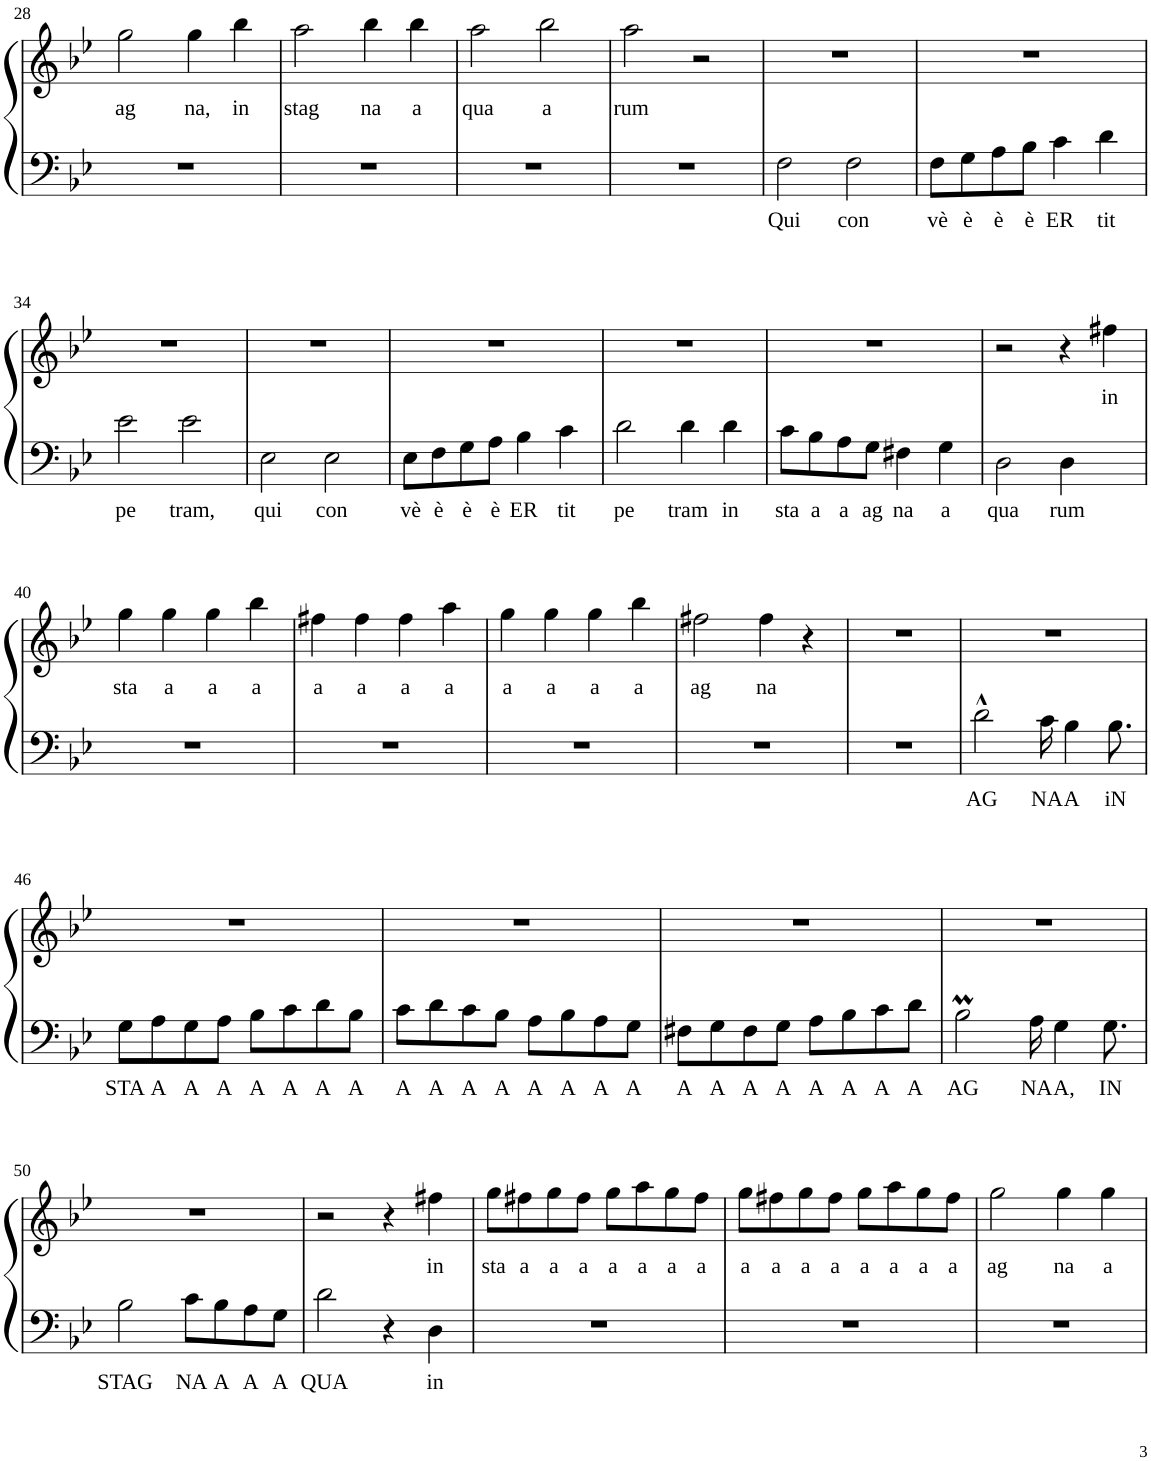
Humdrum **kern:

**kern	**text	**kern	**text
*part1	*part1	*part1	*part1
*staff2	*staff2	*staff1	*staff1
*I"Piano	*	*	*
*I'Pno	*	*	*
!!LO:PB:g=z
*clefF4	*	*clefG2	*
*k[b-e-]	*	*k[b-e-]	*
*B-:	*	*B-:	*
*M2/2	*	*M2/2	*
=28	=28	=28	=28
!	!	!	!LO:LY:b
1r	.	2gg\	ag
!	!	!	!LO:LY:b
.	.	4gg\	na,
!	!	!	!LO:LY:b
.	.	4bb-\	in
=29	=29	=29	=29
!	!	!	!LO:LY:b
1r	.	2aa\	stag
!	!	!	!LO:LY:b
.	.	4bb-\	na
!	!	!	!LO:LY:b
.	.	4bb-\	a
=30	=30	=30	=30
!	!	!	!LO:LY:b
1r	.	2aa\	qua
!	!	!	!LO:LY:b
.	.	2bb-\	a
=31	=31	=31	=31
!	!	!	!LO:LY:b
1r	.	2aa\	rum
.	.	2r	.
=32	=32	=32	=32
!	!LO:LY:b	!	!
2F\	Qui	1r	.
!	!LO:LY:b	!	!
2F\	con	.	.
=33	=33	=33	=33
!	!LO:LY:b	!	!
8F\L	vè	1r	.
!	!LO:LY:b	!	!
8G\	è	.	.
!	!LO:LY:b	!	!
8A\	è	.	.
!	!LO:LY:b	!	!
8B-\J	è	.	.
!	!LO:LY:b	!	!
4c\	ER	.	.
!	!LO:LY:b	!	!
4d\	tit	.	.
!!LO:LB:g=z
=34	=34	=34	=34
!	!LO:LY:b	!	!
2e-\	pe	1r	.
!	!LO:LY:b	!	!
2e-\	tram,	.	.
=35	=35	=35	=35
!	!LO:LY:b	!	!
2E-\	qui	1r	.
!	!LO:LY:b	!	!
2E-\	con	.	.
=36	=36	=36	=36
!	!LO:LY:b	!	!
8E-\L	vè	1r	.
!	!LO:LY:b	!	!
8F\	è	.	.
!	!LO:LY:b	!	!
8G\	è	.	.
!	!LO:LY:b	!	!
8A\J	è	.	.
!	!LO:LY:b	!	!
4B-\	ER	.	.
!	!LO:LY:b	!	!
4c\	tit	.	.
=37	=37	=37	=37
!	!LO:LY:b	!	!
2d\	pe	1r	.
!	!LO:LY:b	!	!
4d\	tram	.	.
!	!LO:LY:b	!	!
4d\	in	.	.
=38	=38	=38	=38
!	!LO:LY:b	!	!
8c\L	sta	1r	.
!	!LO:LY:b	!	!
8B-\	a	.	.
!	!LO:LY:b	!	!
8A\	a	.	.
!	!LO:LY:b	!	!
8G\J	ag	.	.
!	!LO:LY:b	!	!
4F#X\	na	.	.
!	!LO:LY:b	!	!
4G\	a	.	.
=39	=39	=39	=39
!	!LO:LY:b	!	!
2D\	qua	2r	.
!	!LO:LY:b	!	!
4D\	rum	4r	.
!	!	!	!LO:LY:b
4ryy	.	4ff#X\	in
!!LO:LB:g=z
=40	=40	=40	=40
!	!	!	!LO:LY:b
1r	.	4gg\	sta
!	!	!	!LO:LY:b
.	.	4gg\	a
!	!	!	!LO:LY:b
.	.	4gg\	a
!	!	!	!LO:LY:b
.	.	4bb-\	a
=41	=41	=41	=41
!	!	!	!LO:LY:b
1r	.	4ff#X\	a
!	!	!	!LO:LY:b
.	.	4ff#\	a
!	!	!	!LO:LY:b
.	.	4ff#\	a
!	!	!	!LO:LY:b
.	.	4aa\	a
=42	=42	=42	=42
!	!	!	!LO:LY:b
1r	.	4gg\	a
!	!	!	!LO:LY:b
.	.	4gg\	a
!	!	!	!LO:LY:b
.	.	4gg\	a
!	!	!	!LO:LY:b
.	.	4bb-\	a
=43	=43	=43	=43
!	!	!	!LO:LY:b
1r	.	2ff#X\	ag
!	!	!	!LO:LY:b
.	.	4ff#\	na
.	.	4r	.
=44	=44	=44	=44
1r	.	1r	.
=45	=45	=45	=45
!	!LO:LY:b	!	!
2d^^\	AG	1r	.
!	!LO:LY:b	!	!
16c\	NA	.	.
!	!LO:LY:b	!	!
4B-\	A	.	.
!	!LO:LY:b	!	!
8.B-\	iN	.	.
!!LO:LB:g=z
=46	=46	=46	=46
!	!LO:LY:b	!	!
8G\L	STA	1r	.
!	!LO:LY:b	!	!
8A\	A	.	.
!	!LO:LY:b	!	!
8G\	A	.	.
!	!LO:LY:b	!	!
8A\J	A	.	.
!	!LO:LY:b	!	!
8B-\L	A	.	.
!	!LO:LY:b	!	!
8c\	A	.	.
!	!LO:LY:b	!	!
8d\	A	.	.
!	!LO:LY:b	!	!
8B-\J	A	.	.
=47	=47	=47	=47
!	!LO:LY:b	!	!
8c\L	A	1r	.
!	!LO:LY:b	!	!
8d\	A	.	.
!	!LO:LY:b	!	!
8c\	A	.	.
!	!LO:LY:b	!	!
8B-\J	A	.	.
!	!LO:LY:b	!	!
8A\L	A	.	.
!	!LO:LY:b	!	!
8B-\	A	.	.
!	!LO:LY:b	!	!
8A\	A	.	.
!	!LO:LY:b	!	!
8G\J	A	.	.
=48	=48	=48	=48
!	!LO:LY:b	!	!
8F#X\L	A	1r	.
!	!LO:LY:b	!	!
8G\	A	.	.
!	!LO:LY:b	!	!
8F#\	A	.	.
!	!LO:LY:b	!	!
8G\J	A	.	.
!	!LO:LY:b	!	!
8A\L	A	.	.
!	!LO:LY:b	!	!
8B-\	A	.	.
!	!LO:LY:b	!	!
8c\	A	.	.
!	!LO:LY:b	!	!
8d\J	A	.	.
=49	=49	=49	=49
!	!LO:LY:b	!	!
2B-M\	AG	1r	.
!	!LO:LY:b	!	!
16A\	NA	.	.
!	!LO:LY:b	!	!
4G\	A,	.	.
!	!LO:LY:b	!	!
8.G\	IN	.	.
!!LO:LB:g=z
=50	=50	=50	=50
!	!LO:LY:b	!	!
2B-\	STAG	1r	.
!	!LO:LY:b	!	!
8c\L	NA	.	.
!	!LO:LY:b	!	!
8B-\	A	.	.
!	!LO:LY:b	!	!
8A\	A	.	.
!	!LO:LY:b	!	!
8G\J	A	.	.
=51	=51	=51	=51
!	!LO:LY:b	!	!
2d\	QUA	2r	.
4r	.	4r	.
!	!LO:LY:b	!	!LO:LY:b
4D\	in	4ff#X\	in
=52	=52	=52	=52
!	!	!	!LO:LY:b
1r	.	8gg\L	sta
!	!	!	!LO:LY:b
.	.	8ff#X\	a
!	!	!	!LO:LY:b
.	.	8gg\	a
!	!	!	!LO:LY:b
.	.	8ff#\J	a
!	!	!	!LO:LY:b
.	.	8gg\L	a
!	!	!	!LO:LY:b
.	.	8aa\	a
!	!	!	!LO:LY:b
.	.	8gg\	a
!	!	!	!LO:LY:b
.	.	8ff#\J	a
=53	=53	=53	=53
!	!	!	!LO:LY:b
1r	.	8gg\L	a
!	!	!	!LO:LY:b
.	.	8ff#X\	a
!	!	!	!LO:LY:b
.	.	8gg\	a
!	!	!	!LO:LY:b
.	.	8ff#\J	a
!	!	!	!LO:LY:b
.	.	8gg\L	a
!	!	!	!LO:LY:b
.	.	8aa\	a
!	!	!	!LO:LY:b
.	.	8gg\	a
!	!	!	!LO:LY:b
.	.	8ff#\J	a
=54	=54	=54	=54
!	!	!	!LO:LY:b
1r	.	2gg\	ag
!	!	!	!LO:LY:b
.	.	4gg\	na
!	!	!	!LO:LY:b
.	.	4gg\	a
=	=	=	=
*-	*-	*-	*-
